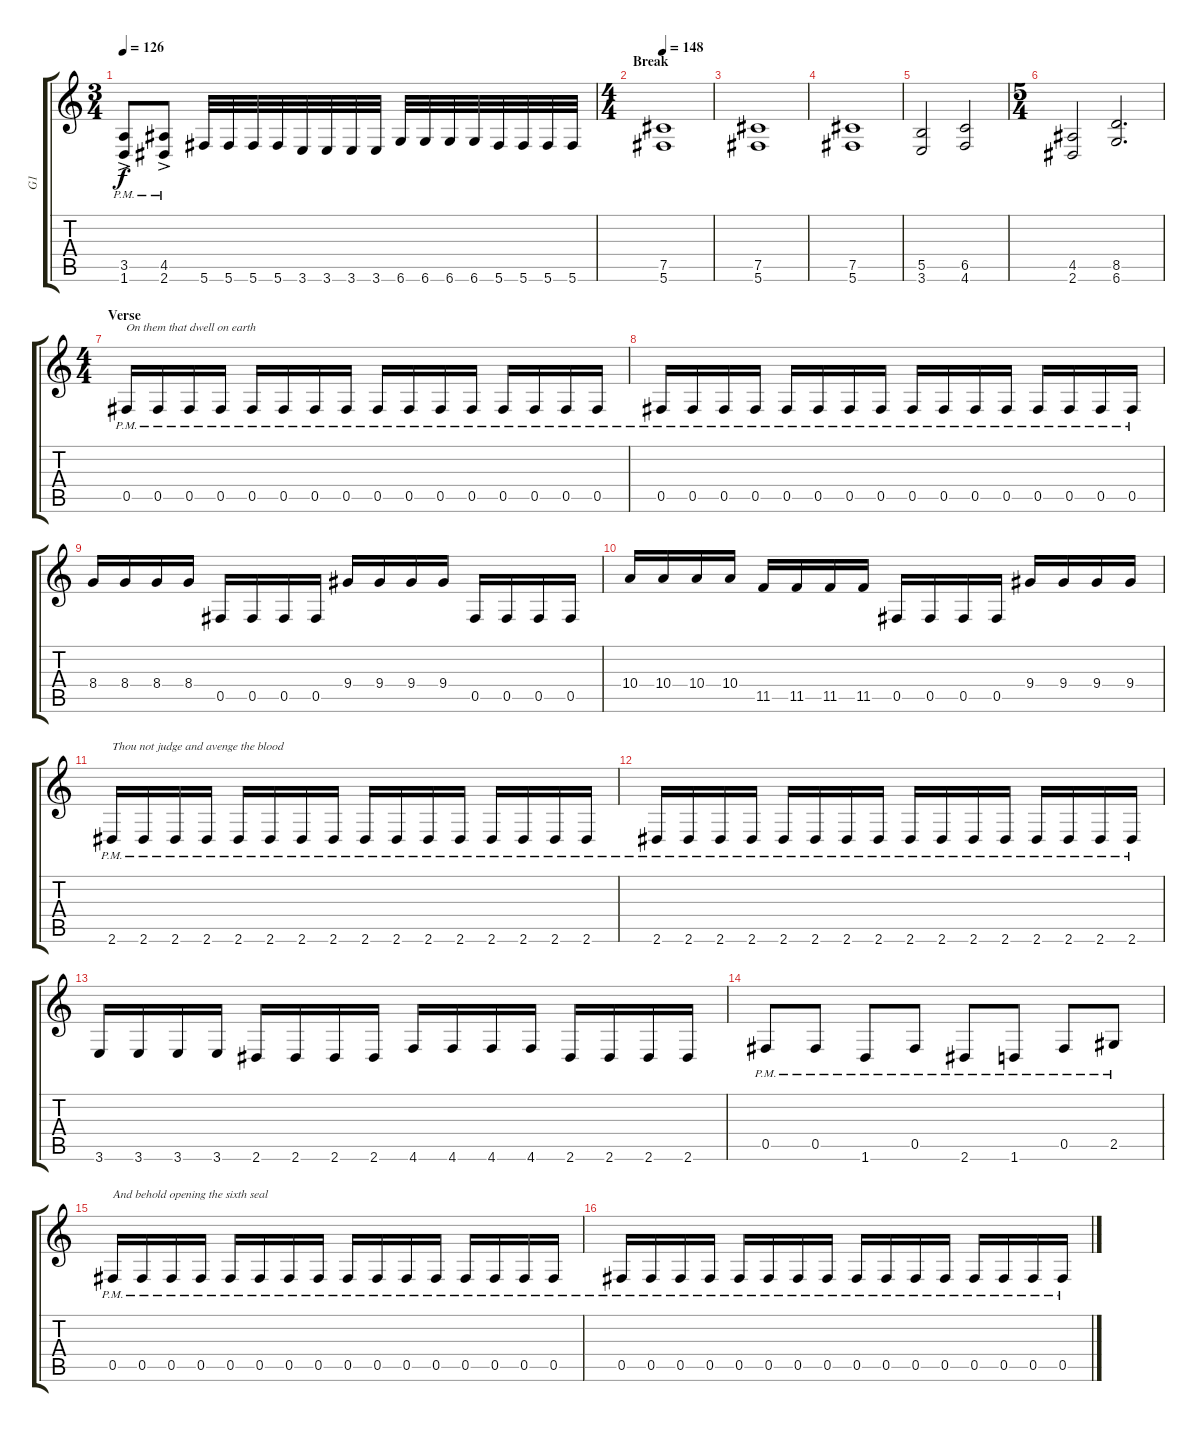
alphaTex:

\track ("G1" "G1") {instrument distortionguitar}
\staff {score tabs}
\tuning (Db4 Ab3 E3 B2 Gb2 Db2) {hide}
\ts (3 4)
\tempo 126
\clef g2
\ks c
(3.5{ac pm} 1.6{ac pm}).8{dy f} (4.5{ac pm} 2.6{ac pm}).8 5.6.32 5.6.32 5.6.32 5.6.32 3.6.32 3.6.32 3.6.32 3.6.32 6.6.32 6.6.32 6.6.32 6.6.32 5.6.32 5.6.32 5.6.32 5.6.32 |
\ts (4 4)
\section ("" "Break")
\tempo 148
(7.5 5.6).1 |
(7.5 5.6).1 |
(7.5 5.6).1 |
(5.5 3.6).2 (6.5 4.6).2 |
\ts (5 4)
(4.5 2.6).2 (8.5 6.6).2{d} |
\ts (4 4)
\section ("" "Verse")
0.5{pm}.16{txt "On them that dwell on earth"} 0.5{pm}.16 0.5{pm}.16 0.5{pm}.16 0.5{pm}.16 0.5{pm}.16 0.5{pm}.16 0.5{pm}.16 0.5{pm}.16 0.5{pm}.16 0.5{pm}.16 0.5{pm}.16 0.5{pm}.16 0.5{pm}.16 0.5{pm}.16 0.5{pm}.16 |
0.5{pm}.16 0.5{pm}.16 0.5{pm}.16 0.5{pm}.16 0.5{pm}.16 0.5{pm}.16 0.5{pm}.16 0.5{pm}.16 0.5{pm}.16 0.5{pm}.16 0.5{pm}.16 0.5{pm}.16 0.5{pm}.16 0.5{pm}.16 0.5{pm}.16 0.5{pm}.16 |
8.4.16 8.4.16 8.4.16 8.4.16 0.5.16 0.5.16 0.5.16 0.5.16 9.4.16 9.4.16 9.4.16 9.4.16 0.5.16 0.5.16 0.5.16 0.5.16 |
10.4.16 10.4.16 10.4.16 10.4.16 11.5.16 11.5.16 11.5.16 11.5.16 0.5.16 0.5.16 0.5.16 0.5.16 9.4.16 9.4.16 9.4.16 9.4.16 |
2.6{pm}.16{txt "Thou not judge and avenge the blood"} 2.6{pm}.16 2.6{pm}.16 2.6{pm}.16 2.6{pm}.16 2.6{pm}.16 2.6{pm}.16 2.6{pm}.16 2.6{pm}.16 2.6{pm}.16 2.6{pm}.16 2.6{pm}.16 2.6{pm}.16 2.6{pm}.16 2.6{pm}.16 2.6{pm}.16 |
2.6{pm}.16 2.6{pm}.16 2.6{pm}.16 2.6{pm}.16 2.6{pm}.16 2.6{pm}.16 2.6{pm}.16 2.6{pm}.16 2.6{pm}.16 2.6{pm}.16 2.6{pm}.16 2.6{pm}.16 2.6{pm}.16 2.6{pm}.16 2.6{pm}.16 2.6{pm}.16 |
3.6.16 3.6.16 3.6.16 3.6.16 2.6.16 2.6.16 2.6.16 2.6.16 4.6.16 4.6.16 4.6.16 4.6.16 2.6.16 2.6.16 2.6.16 2.6.16 |
0.5{pm}.8 0.5{pm}.8 1.6{pm}.8 0.5{pm}.8 2.6{pm}.8 1.6{pm}.8 0.5{pm}.8 2.5{pm}.8 |
0.5{pm}.16{txt "And behold opening the sixth seal"} 0.5{pm}.16 0.5{pm}.16 0.5{pm}.16 0.5{pm}.16 0.5{pm}.16 0.5{pm}.16 0.5{pm}.16 0.5{pm}.16 0.5{pm}.16 0.5{pm}.16 0.5{pm}.16 0.5{pm}.16 0.5{pm}.16 0.5{pm}.16 0.5{pm}.16 |
0.5{pm}.16 0.5{pm}.16 0.5{pm}.16 0.5{pm}.16 0.5{pm}.16 0.5{pm}.16 0.5{pm}.16 0.5{pm}.16 0.5{pm}.16 0.5{pm}.16 0.5{pm}.16 0.5{pm}.16 0.5{pm}.16 0.5{pm}.16 0.5{pm}.16 0.5{pm}.16
